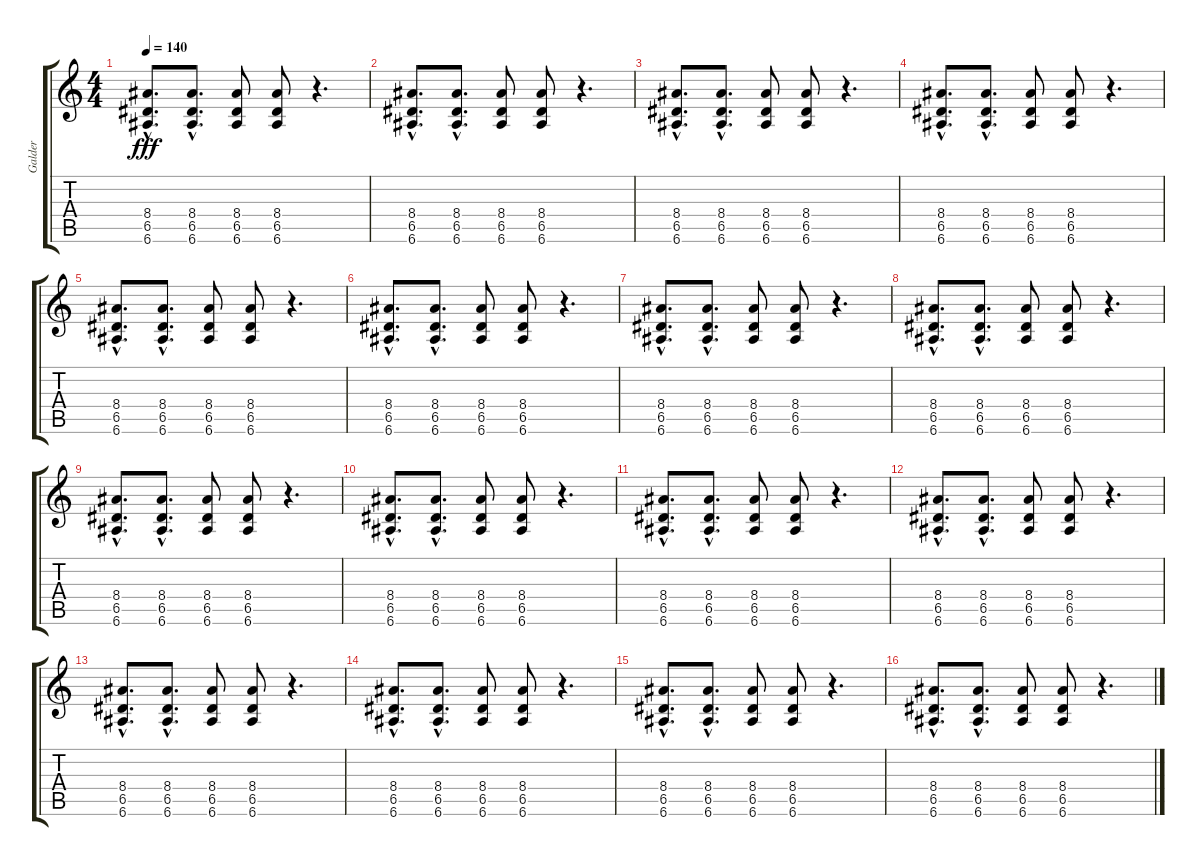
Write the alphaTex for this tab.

\track ("Galder" "Galder") {instrument distortionguitar}
\staff {score tabs}
\tuning (E4 B3 G3 D3 A2 E2) {hide}
\ts (4 4)
\tempo 140
\clef g2
\ks c
(8.4{hac} 6.5{hac} 6.6{hac}).8{d dy fff} (8.4{hac} 6.5{hac} 6.6{hac}).8{d} (8.4 6.5 6.6).8 (8.4 6.5 6.6).8 r.4{d} |
(8.4{hac} 6.5{hac} 6.6{hac}).8{d} (8.4{hac} 6.5{hac} 6.6{hac}).8{d} (8.4 6.5 6.6).8 (8.4 6.5 6.6).8 r.4{d} |
(8.4{hac} 6.5{hac} 6.6{hac}).8{d} (8.4{hac} 6.5{hac} 6.6{hac}).8{d} (8.4 6.5 6.6).8 (8.4 6.5 6.6).8 r.4{d} |
(8.4{hac} 6.5{hac} 6.6{hac}).8{d} (8.4{hac} 6.5{hac} 6.6{hac}).8{d} (8.4 6.5 6.6).8 (8.4 6.5 6.6).8 r.4{d} |
(8.4{hac} 6.5{hac} 6.6{hac}).8{d} (8.4{hac} 6.5{hac} 6.6{hac}).8{d} (8.4 6.5 6.6).8 (8.4 6.5 6.6).8 r.4{d} |
(8.4{hac} 6.5{hac} 6.6{hac}).8{d} (8.4{hac} 6.5{hac} 6.6{hac}).8{d} (8.4 6.5 6.6).8 (8.4 6.5 6.6).8 r.4{d} |
(8.4{hac} 6.5{hac} 6.6{hac}).8{d} (8.4{hac} 6.5{hac} 6.6{hac}).8{d} (8.4 6.5 6.6).8 (8.4 6.5 6.6).8 r.4{d} |
(8.4{hac} 6.5{hac} 6.6{hac}).8{d} (8.4{hac} 6.5{hac} 6.6{hac}).8{d} (8.4 6.5 6.6).8 (8.4 6.5 6.6).8 r.4{d} |
(8.4{hac} 6.5{hac} 6.6{hac}).8{d} (8.4{hac} 6.5{hac} 6.6{hac}).8{d} (8.4 6.5 6.6).8 (8.4 6.5 6.6).8 r.4{d} |
(8.4{hac} 6.5{hac} 6.6{hac}).8{d} (8.4{hac} 6.5{hac} 6.6{hac}).8{d} (8.4 6.5 6.6).8 (8.4 6.5 6.6).8 r.4{d} |
(8.4{hac} 6.5{hac} 6.6{hac}).8{d} (8.4{hac} 6.5{hac} 6.6{hac}).8{d} (8.4 6.5 6.6).8 (8.4 6.5 6.6).8 r.4{d} |
(8.4{hac} 6.5{hac} 6.6{hac}).8{d} (8.4{hac} 6.5{hac} 6.6{hac}).8{d} (8.4 6.5 6.6).8 (8.4 6.5 6.6).8 r.4{d} |
(8.4{hac} 6.5{hac} 6.6{hac}).8{d} (8.4{hac} 6.5{hac} 6.6{hac}).8{d} (8.4 6.5 6.6).8 (8.4 6.5 6.6).8 r.4{d} |
(8.4{hac} 6.5{hac} 6.6{hac}).8{d} (8.4{hac} 6.5{hac} 6.6{hac}).8{d} (8.4 6.5 6.6).8 (8.4 6.5 6.6).8 r.4{d} |
(8.4{hac} 6.5{hac} 6.6{hac}).8{d} (8.4{hac} 6.5{hac} 6.6{hac}).8{d} (8.4 6.5 6.6).8 (8.4 6.5 6.6).8 r.4{d} |
(8.4{hac} 6.5{hac} 6.6{hac}).8{d} (8.4{hac} 6.5{hac} 6.6{hac}).8{d} (8.4 6.5 6.6).8 (8.4 6.5 6.6).8 r.4{d}
